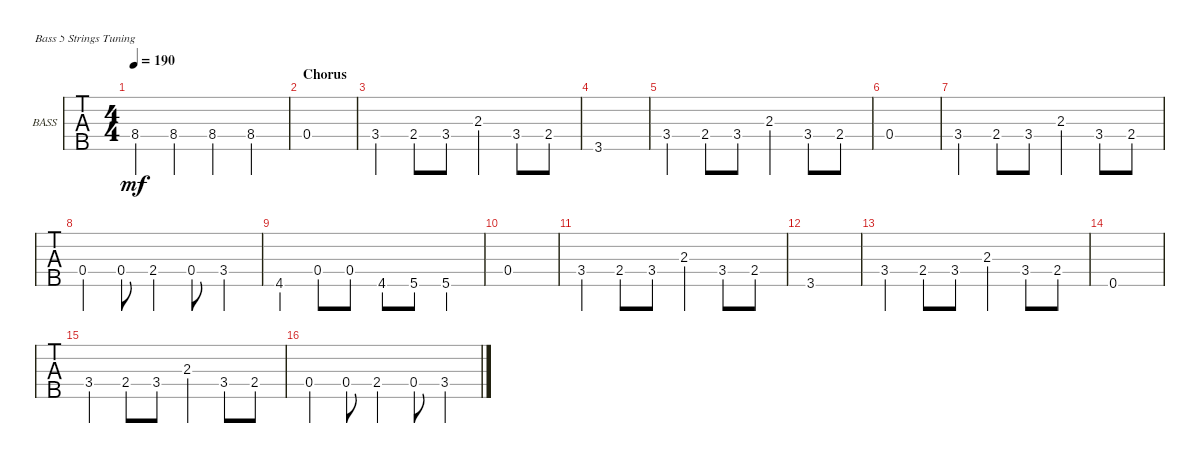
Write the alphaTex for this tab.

\defaultSystemsLayout 4
\bracketExtendMode groupsimilarinstruments
\firstSystemTrackNameOrientation horizontal
\otherSystemsTrackNameOrientation horizontal
\track ("Bass" "BASS") {instrument electricbassfinger}
\staff {tabs}
\tuning (G2 D2 A1 E1 B0)
\ts (4 4)
\tempo 190
\clef f4
\ks c
8.4{st}.4{dy mf} 8.4{st}.4 8.4{st}.4 8.4{st}.4 |
\section ("" "Chorus")
0.4.1 |
3.4.4 2.4.8 3.4.8 2.3.4 3.4.8 2.4.8 |
3.5.1 |
3.4.4 2.4.8 3.4.8 2.3.4 3.4.8 2.4.8 |
0.4.1 |
3.4.4 2.4.8 3.4.8 2.3.4 3.4.8 2.4.8 |
0.4.4 0.4.8 2.4.4 0.4.8 3.4.4 |
4.5.4 0.4.8 0.4.8 4.5.8 5.5.8 5.5.4 |
0.4.1 |
3.4.4 2.4.8 3.4.8 2.3.4 3.4.8 2.4.8 |
3.5.1 |
3.4.4 2.4.8 3.4.8 2.3.4 3.4.8 2.4.8 |
0.5.1 |
3.4.4 2.4.8 3.4.8 2.3.4 3.4.8 2.4.8 |
0.4.4 0.4.8 2.4.4 0.4.8 3.4.4
